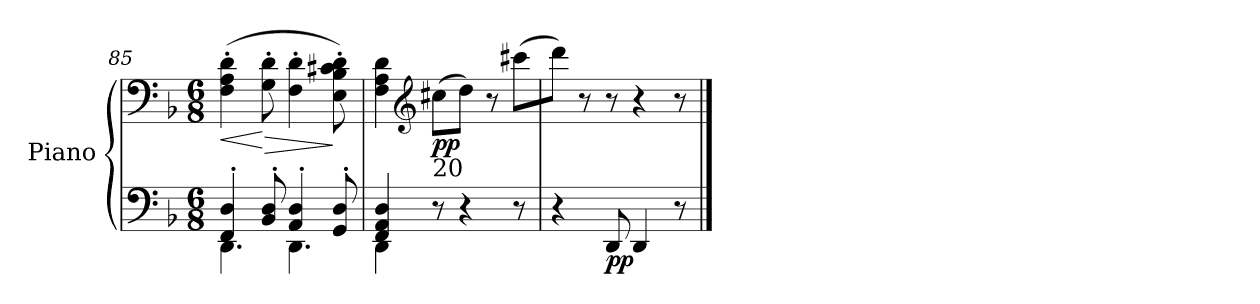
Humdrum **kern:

**kern	**kern	**dynam
*part1	*part1	*part1
*staff2	*staff1	*staff1/2
*I"Piano	*	*
*I'Pno	*	*
*clefF4	*clefF4	*
*k[b-]	*k[b-]	*
*F:	*F:	*
*M6/8	*M6/8	*
=85	=85	=85
*^	*	*
!	!	!	!LO:HP:b
4FF/' 4D/'	4.DD\	(4F\' 4A\' 4d\'	<
!	!	!	!LO:HP:n=1:b
8BB-/' 8D/'	.	8G\' 8d\'	[ >
4AA/' 4D/'	4.DD\	4F\' 4d\'	.
8GG/' 8D/'	.	8E\' 8B-\' 8c#X\' 8d\')	]
=86	=86	=86	=86
4FF/ 4AA/ 4D/	4DD\	4F\ 4A\ 4d\	.
*	*	*clefG2	*
!	!	!LO:TX:b:t=20	!
!	!	!	!LO:DY:b
8r	2ryy	(8cc#X\L	pp
4r	.	8dd\J)	.
.	.	8r	.
8r	.	(8ccc#X\L	.
*v	*v	*	*
=87	=87	=87
4r	8ddd\J)	.
.	8r	.
!	!	!LO:DY:b=2
8DD/	8r	pp
4DD/	4r	.
8r	8r	.
==	==	==
*-	*-	*-
